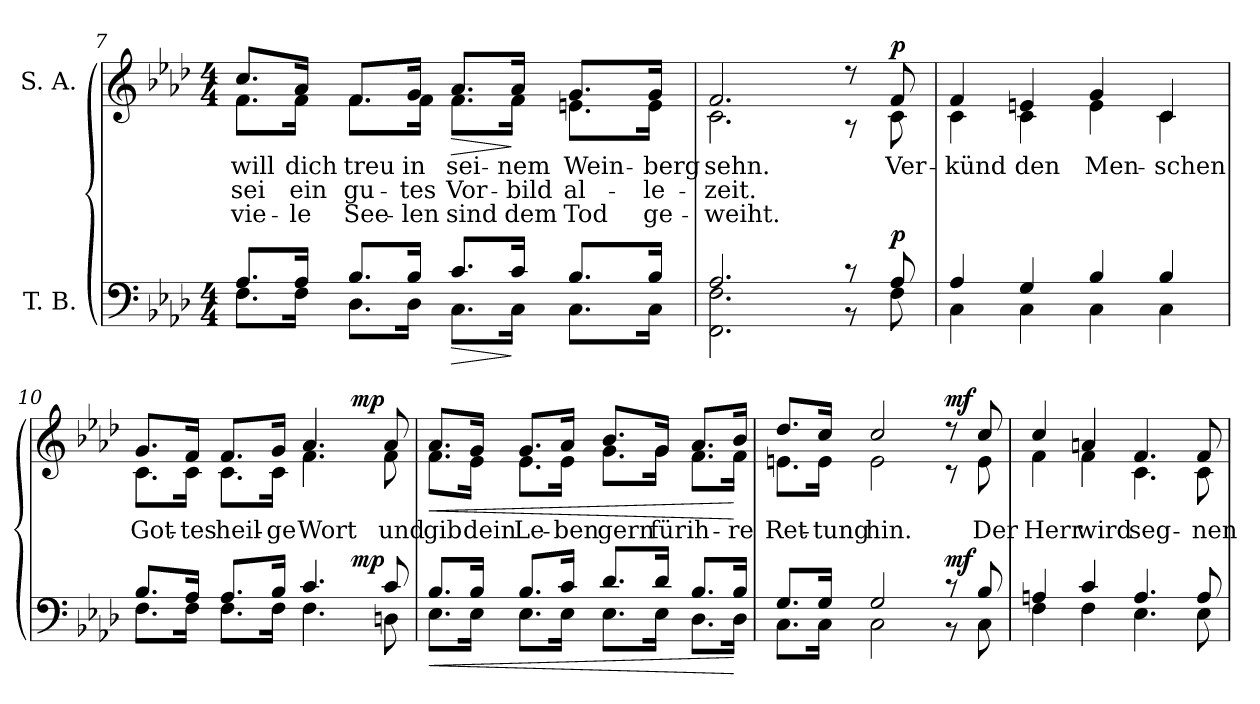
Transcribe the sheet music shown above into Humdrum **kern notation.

**kern	**dynam	**kern	**text	**text	**text	**dynam
*part2	*part2	*part1	*part1	*part1	*part1	*part1
*staff2	*staff2	*staff1	*staff1	*staff1	*staff1	*staff1
*I"T. B.	*	*I"S. A.	*	*	*	*
*clefF4	*	*clefG2	*	*	*	*
*k[b-e-a-d-]	*	*k[b-e-a-d-]	*	*	*	*
*A-:	*	*A-:	*	*	*	*
*M4/4	*	*M4/4	*	*	*	*
=7	=7	=7	=7	=7	=7	=7
*^	*	*	*	*	*	*
!	!	!	!	!LO:LY:b	!LO:LY:b	!LO:LY:b	!
*	*	*	*^	*	*	*	*
8.A-/L	8.F\L	.	8.cc/L	8.f\L	will	sei	vie-	.
!	!	!	!	!	!LO:LY:b	!LO:LY:b	!LO:LY:b	!
16A-/Jk	16F\Jk	.	16a-/Jk	16f\Jk	dich	ein	-le	.
!	!	!	!	!	!LO:LY:b	!LO:LY:b	!LO:LY:b	!
8.B-/L	8.D-\L	.	8.f/L	8.f\L	treu	gu-	See-	.
!	!	!	!	!	!LO:LY:b	!LO:LY:b	!LO:LY:b	!
16B-/Jk	16D-\Jk	.	16g/Jk	16f\Jk	in	-tes	-len	.
!	!	!LO:HP:b	!	!	!	!	!	!
!	!	!	!	!	!LO:LY:b	!LO:LY:b	!LO:LY:b	!LO:HP:b
8.c/L	8.C\L	>	8.a-/L	8.f\L	sei-	Vor-	sind	>
!	!	!	!	!	!LO:LY:b	!LO:LY:b	!LO:LY:b	!
16c/Jk	16C\Jk	]	16a-/Jk	16f\Jk	-nem	-bild	dem	]
!	!	!	!	!	!LO:LY:b	!LO:LY:b	!LO:LY:b	!
8.B-/L	8.C\L	.	8.g/L	8.en\L	Wein-	al-	Tod	.
!	!	!	!	!	!LO:LY:b	!LO:LY:b	!LO:LY:b	!
16B-/Jk	16C\Jk	.	16g/Jk	16e\Jk	-berg	-le-	ge-	.
=8	=8	=8	=8	=8	=8	=8	=8	=8
!	!	!	!	!	!LO:LY:b	!LO:LY:b	!LO:LY:b	!
2.A-/	2.FF\ 2.F\	.	2.f/	2.c\	sehn.	-zeit.	-weiht.	.
8r	8r	.	8r	8r	.	.	.	.
!	!	!LO:DY:a	!	!	!LO:LY:b	!	!	!LO:DY:a
8A-/	8F\	p	8f/	8c\	Ver-	.	.	p
!!LO:LB:g=z	!!
=9	=9	=9	=9	=9	=9	=9	=9	=9
!	!	!	!	!	!LO:LY:b	!	!	!
4A-/	4C\	.	4f/	4c\	-künd	.	.	.
!	!	!	!	!	!LO:LY:b	!	!	!
4G/	4C\	.	4en/	4c\	den	.	.	.
!	!	!	!	!	!LO:LY:b	!	!	!
4B-/	4C\	.	4g/	4e\	Men-	.	.	.
!	!	!	!	!	!LO:LY:b	!	!	!
4B-/	4C\	.	4c/	4c\	-schen	.	.	.
*	*	*	*v	*v	*	*	*	*
=10	=10	=10	=10	=10	=10	=10	=10
*	*	*	*^	*	*	*	*
!	!	!	!	!	!LO:LY:b	!	!	!
*	*^	*	*	*^	*	*	*	*
8.B-/L	8.F\L	2.ryy	.	8.g/L	8.c\L	2.ryy	Got-	.	.	.
!	!	!	!	!	!	!	!LO:LY:b	!	!	!
16A-/Jk	16F\Jk	.	.	16f/Jk	16c\Jk	.	-tes	.	.	.
!	!	!	!	!	!	!	!LO:LY:b	!	!	!
8.A-/L	8.F\L	.	.	8.f/L	8.c\L	.	heil-	.	.	.
!	!	!	!	!	!	!	!LO:LY:b	!	!	!
16B-/Jk	16F\Jk	.	.	16g/Jk	16c\Jk	.	-ge	.	.	.
!	!	!	!	!	!	!	!LO:LY:b	!	!	!
4.c/	4.F\	.	.	4.a-/	4.f\	.	Wort	.	.	.
!	!	!	!LO:DY:a	!	!	!	!	!	!	!LO:DY:a
.	.	4ryy	mp	.	.	4ryy	.	.	.	mp
!	!	!	!	!	!	!	!LO:LY:b	!	!	!
8c/	8Dn\	.	.	8a-/	8f\	.	und	.	.	.
=11	=11	=11	=11	=11	=11	=11	=11	=11	=11	=11
!	!	!	!LO:HP:b	!	!	!	!	!	!	!
*	*v	*v	*	*	*	*	*	*	*	*
*	*	*	*v	*v	*v	*	*	*	*
*	*^	*	*^	*	*	*	*
*	*	*	*	*	*^	*	*	*	*
!	!	!	!	!	!	!	!LO:LY:b	!	!	!LO:HP:b
*	*v	*v	*	*	*	*	*	*	*	*
*	*	*	*	*v	*v	*	*	*	*
8.B-/L	8.E-\L	<	8.a-/L	8.f\L	gib	.	.	<
!	!	!	!	!	!LO:LY:b	!	!	!
16B-/Jk	16E-\Jk	.	16g/Jk	16e-\Jk	dein	.	.	.
!	!	!	!	!	!LO:LY:b	!	!	!
8.B-/L	8.E-\L	.	8.g/L	8.e-\L	Le-	.	.	.
!	!	!	!	!	!LO:LY:b	!	!	!
16c/Jk	16E-\Jk	.	16a-/Jk	16e-\Jk	-ben	.	.	.
!	!	!	!	!	!LO:LY:b	!	!	!
8.d-/L	8.E-\L	.	8.b-/L	8.g\L	gern	.	.	.
!	!	!	!	!	!LO:LY:b	!	!	!
16d-/Jk	16E-\Jk	.	16g/Jk	16g\Jk	für	.	.	.
!	!	!	!	!	!LO:LY:b	!	!	!
8.B-/L	8.D-\L	.	8.a-/L	8.f\L	ih-	.	.	.
!	!	!	!	!	!LO:LY:b	!	!	!
16B-/Jk	16D-\Jk	[	16b-/Jk	16f\Jk	-re	.	.	[
!!LO:PB:g=z	!!
=12	=12	=12	=12	=12	=12	=12	=12	=12
!	!	!	!	!	!LO:LY:b	!	!	!
8.G/L	8.C\L	.	8.dd-/L	8.en\L	Ret-	.	.	.
!	!	!	!	!	!LO:LY:b	!	!	!
16G/Jk	16C\Jk	.	16cc/Jk	16e\Jk	-tung	.	.	.
!	!	!	!	!	!LO:LY:b	!	!	!
2G/	2C\	.	2cc/	2e\	hin.	.	.	.
!	!	!LO:DY:a	!	!	!	!	!	!LO:DY:a
8r	8r	mf	8r	8r	.	.	.	mf
!	!	!	!	!	!LO:LY:b	!	!	!
8B-/	8C\	.	8cc/	8e\	Der	.	.	.
=13	=13	=13	=13	=13	=13	=13	=13	=13
!	!	!	!	!	!LO:LY:b	!	!	!
4An/	4F\	.	4cc/	4f\	Herr	.	.	.
!	!	!	!	!	!LO:LY:b	!	!	!
4c/	4F\	.	4an/	4f\	wird	.	.	.
!	!	!	!	!	!LO:LY:b	!	!	!
4.A/	4.E-\	.	4.f/	4.c\	seg-	.	.	.
!	!	!	!	!	!LO:LY:b	!	!	!
8A/	8E-\	.	8f/	8c\	-nen	.	.	.
*v	*v	*	*	*	*	*	*	*
*	*	*v	*v	*	*	*	*
=	=	=	=	=	=	=
*-	*-	*-	*-	*-	*-	*-
